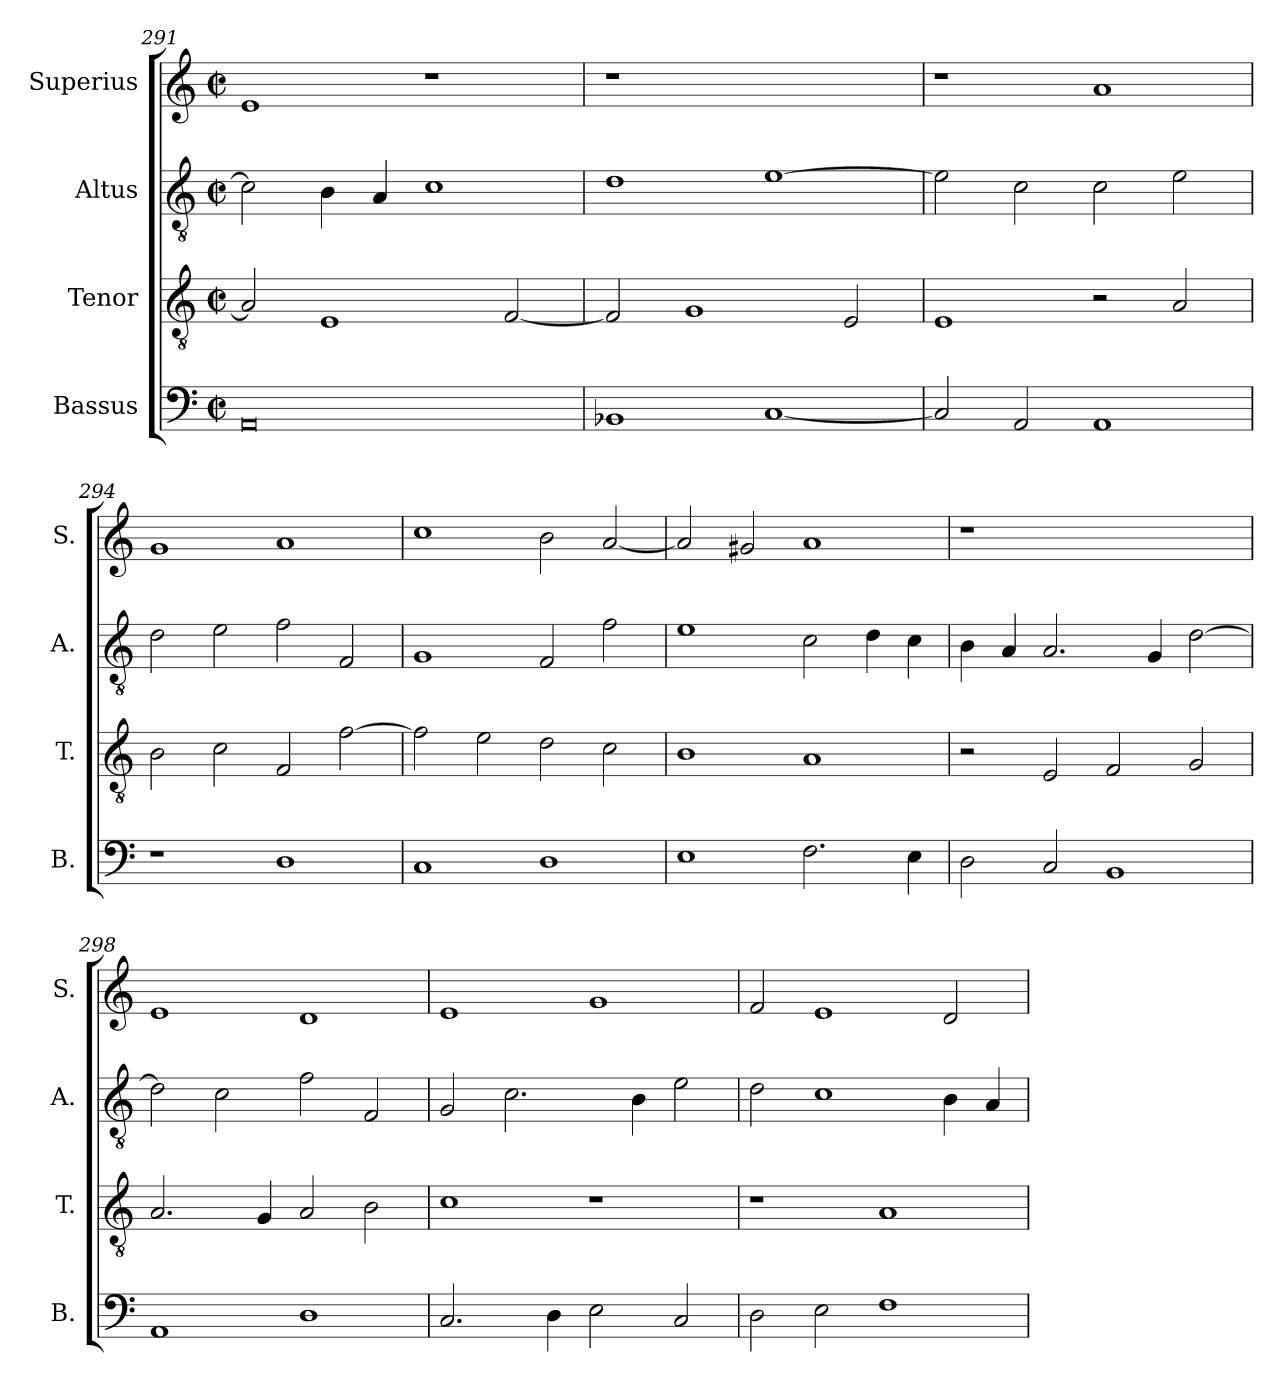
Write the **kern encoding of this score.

**kern	**kern	**kern	**kern
*part4	*part3	*part2	*part1
*staff4	*staff3	*staff2	*staff1
*I"Bassus	*I"Tenor	*I"Altus	*I"Superius
*I'B.	*I'T.	*I'A.	*I'S.
*clefF4	*clefGv2	*clefGv2	*clefG2
*	*ITrd7c12	*ITrd7c12	*
*k[]	*k[]	*k[]	*k[]
*C:	*C:	*C:	*C:
*M2/2	*M2/2	*M2/2	*M2/2
*met(c|)	*met(c|)	*met(c|)	*met(c|)
=291	=291	=291	=291
0AAi	2AAi/]	2Ci\]	1ei
.	1EEi	4BBi\	.
.	.	4AAi/	.
.	.	1Ci	1r
.	[<2FFi/	.	.
=292	=292	=292	=292
!	!	!	!LO:N:vis=1
1BB-Xi	2FFi/]	1Di	1r
.	1GGi	.	.
[<1Ci	.	[>1Ei	1ryy
.	2EEi/	.	.
=293	=293	=293	=293
2Ci/]	1EEi	2Ei\]	1r
2AAi/	.	2Ci\	.
1AAi	2r	2Ci\	1ai
.	2AAi/	2Ei\	.
=294	=294	=294	=294
1r	2BBi\	2Di\	1gi
.	2Ci\	2Ei\	.
1Di	2FFi/	2Fi\	1ai
.	[>2Fi\	2FFi/	.
!!LO:LB:g=z
=295	=295	=295	=295
1Ci	2Fi\]	1GGi	1cci
.	2Ei\	.	.
1Di	2Di\	2FFi/	2bi\
.	2Ci\	2Fi\	[<2ai/
=296	=296	=296	=296
1Ei	1BBi	1Ei	2ai/]
.	.	.	2g#Xi/
2.Fi\	1AAi	2Ci\	1ai
.	.	4Di\	.
4Ei\	.	4Ci\	.
=297	=297	=297	=297
!	!	!	!LO:N:vis=1
2Di\	2r	4BBi\	1r
.	.	4AAi/	.
2Ci/	2EEi/	2.AAi/	.
1BBi	2FFi/	.	1ryy
.	.	4GGi/	.
.	2GGi/	[>2Di\	.
=298	=298	=298	=298
1AAi	2.AAi/	2Di\]	1ei
.	.	2Ci\	.
.	4GGi/	.	.
1Di	2AAi/	2Fi\	1di
.	2BBi\	2FFi/	.
=299	=299	=299	=299
2.Ci/	1Ci	2GGi/	1ei
.	.	2.Ci\	.
4Di\	.	.	.
2Ei\	1r	.	1gi
.	.	4BBi\	.
2Ci/	.	2Ei\	.
!!LO:LB:g=z
=300	=300	=300	=300
2Di\	1r	2Di\	2fi/
2Ei\	.	1Ci	1ei
1Fi	1AAi	.	.
.	.	4BBi\	2di/
.	.	4AAi/	.
=	=	=	=
*-	*-	*-	*-
